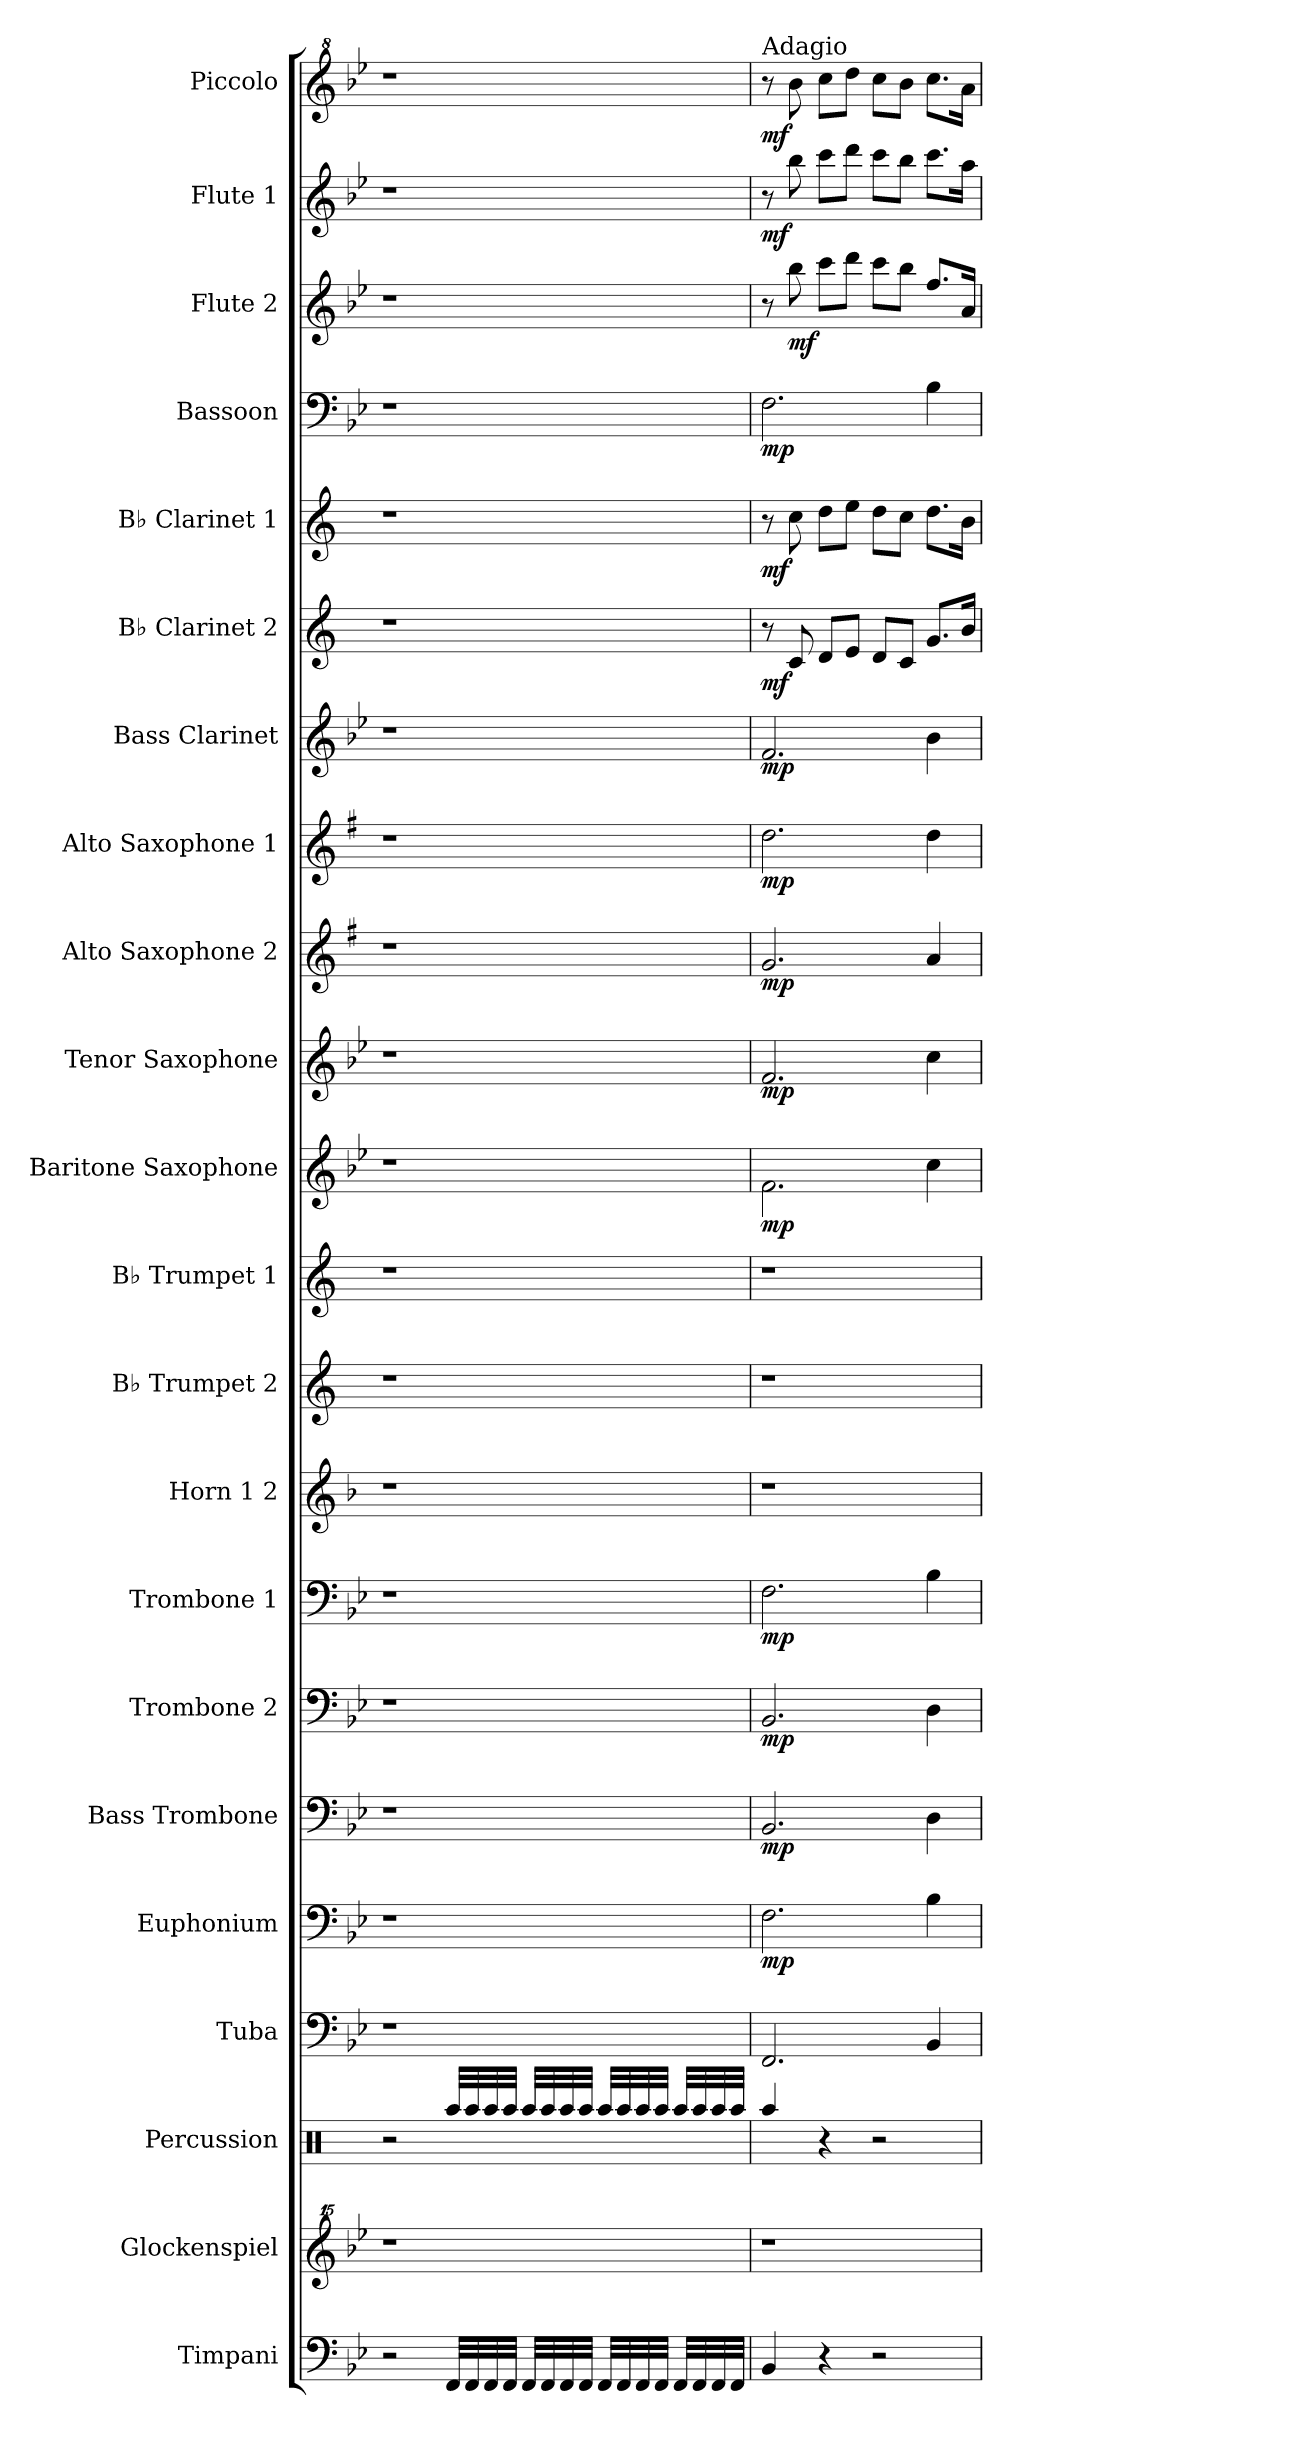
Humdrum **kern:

**kern	**kern	**kern	**kern	**kern	**dynam	**kern	**dynam	**kern	**dynam	**kern	**dynam	**kern	**kern	**kern	**kern	**dynam	**kern	**dynam	**kern	**dynam	**kern	**dynam	**kern	**dynam	**kern	**dynam	**kern	**dynam	**kern	**dynam	**kern	**dynam	**kern	**dynam	**kern	**dynam
*part22	*part21	*part20	*part19	*part18	*part18	*part17	*part17	*part16	*part16	*part15	*part15	*part14	*part13	*part12	*part11	*part11	*part10	*part10	*part9	*part9	*part8	*part8	*part7	*part7	*part6	*part6	*part5	*part5	*part4	*part4	*part3	*part3	*part2	*part2	*part1	*part1
*staff22	*staff21	*staff20	*staff19	*staff18	*staff18	*staff17	*staff17	*staff16	*staff16	*staff15	*staff15	*staff14	*staff13	*staff12	*staff11	*staff11	*staff10	*staff10	*staff9	*staff9	*staff8	*staff8	*staff7	*staff7	*staff6	*staff6	*staff5	*staff5	*staff4	*staff4	*staff3	*staff3	*staff2	*staff2	*staff1	*staff1
*I"Timpani	*I"Glockenspiel	*I"Percussion	*I"Tuba	*I"Euphonium	*	*I"Bass Trombone	*	*I"Trombone 2	*	*I"Trombone 1	*	*I"Horn 1 2	*I"B♭ Trumpet 2	*I"B♭ Trumpet 1	*I"Baritone Saxophone	*	*I"Tenor Saxophone	*	*I"Alto Saxophone 2	*	*I"Alto Saxophone 1	*	*I"Bass Clarinet	*	*I"B♭ Clarinet 2	*	*I"B♭ Clarinet 1	*	*I"Bassoon	*	*I"Flute 2	*	*I"Flute 1	*	*I"Piccolo	*
*I'Timp.	*I'Glk.	*I'Perc.	*I'Tu.	*I'Eu.	*	*I'B. Trb.	*	*I'Trb. 2	*	*I'Trb. 1	*	*I'Hn. 1 2	*I'Tpt. 2	*I'Tpt. 1	*I'Bar. Sax.	*	*I'T. Sax.	*	*I'A. Sax. 2	*	*I'A. Sax. 1	*	*I'B. Cl.	*	*I'B♭ Cl. 2	*	*I'B♭ Cl. 1	*	*I'Bsn.	*	*I'Fl. 2	*	*I'Fl. 1	*	*I'Picc.	*
*clefF4	*clefG^^2	*clefX	*clefF4	*clefF4	*	*clefF4	*	*clefF4	*	*clefF4	*	*clefG2	*clefG2	*clefG2	*clefG2	*	*clefG2	*	*clefG2	*	*clefG2	*	*clefG2	*	*clefG2	*	*clefG2	*	*clefF4	*	*clefG2	*	*clefG2	*	*clefG^2	*
*	*	*	*	*	*	*	*	*	*	*	*	*ITrd4c7	*ITrd1c2	*ITrd1c2	*ITrd12c21	*	*ITrd8c14	*	*ITrd5c9	*	*ITrd5c9	*	*ITrd8c14	*	*ITrd1c2	*	*ITrd1c2	*	*	*	*	*	*	*	*ITrd-7c-12	*
*k[b-e-]	*k[b-e-]	*k[]	*k[b-e-]	*k[b-e-]	*	*k[b-e-]	*	*k[b-e-]	*	*k[b-e-]	*	*k[b-e-]	*k[b-e-]	*k[b-e-]	*k[b-e-]	*	*k[b-e-]	*	*k[b-e-]	*	*k[b-e-]	*	*k[b-e-]	*	*k[b-e-]	*	*k[b-e-]	*	*k[b-e-]	*	*k[b-e-]	*	*k[b-e-]	*	*k[b-e-]	*
*B-:	*B-:	*C:	*B-:	*B-:	*	*B-:	*	*B-:	*	*B-:	*	*B-:	*B-:	*B-:	*B-:	*	*B-:	*	*B-:	*	*B-:	*	*B-:	*	*B-:	*	*B-:	*	*B-:	*	*B-:	*	*B-:	*	*B-:	*
=1	=1	=1	=1	=1	=1	=1	=1	=1	=1	=1	=1	=1	=1	=1	=1	=1	=1	=1	=1	=1	=1	=1	=1	=1	=1	=1	=1	=1	=1	=1	=1	=1	=1	=1	=1	=1
2r	1r	2r	1r	1r	.	1r	.	1r	.	1r	.	1r	1r	1r	1r	.	1r	.	1r	.	1r	.	1r	.	1r	.	1r	.	1r	.	1r	.	1r	.	1r	.
32FF/LLL	.	32Raa/LLL	.	.	.	.	.	.	.	.	.	.	.	.	.	.	.	.	.	.	.	.	.	.	.	.	.	.	.	.	.	.	.	.	.	.
32FF/	.	32Raa/	.	.	.	.	.	.	.	.	.	.	.	.	.	.	.	.	.	.	.	.	.	.	.	.	.	.	.	.	.	.	.	.	.	.
32FF/	.	32Raa/	.	.	.	.	.	.	.	.	.	.	.	.	.	.	.	.	.	.	.	.	.	.	.	.	.	.	.	.	.	.	.	.	.	.
32FF/JJJ	.	32Raa/JJJ	.	.	.	.	.	.	.	.	.	.	.	.	.	.	.	.	.	.	.	.	.	.	.	.	.	.	.	.	.	.	.	.	.	.
32FF/LLL	.	32Raa/LLL	.	.	.	.	.	.	.	.	.	.	.	.	.	.	.	.	.	.	.	.	.	.	.	.	.	.	.	.	.	.	.	.	.	.
32FF/	.	32Raa/	.	.	.	.	.	.	.	.	.	.	.	.	.	.	.	.	.	.	.	.	.	.	.	.	.	.	.	.	.	.	.	.	.	.
32FF/	.	32Raa/	.	.	.	.	.	.	.	.	.	.	.	.	.	.	.	.	.	.	.	.	.	.	.	.	.	.	.	.	.	.	.	.	.	.
32FF/JJJ	.	32Raa/JJJ	.	.	.	.	.	.	.	.	.	.	.	.	.	.	.	.	.	.	.	.	.	.	.	.	.	.	.	.	.	.	.	.	.	.
32FF/LLL	.	32Raa/LLL	.	.	.	.	.	.	.	.	.	.	.	.	.	.	.	.	.	.	.	.	.	.	.	.	.	.	.	.	.	.	.	.	.	.
32FF/	.	32Raa/	.	.	.	.	.	.	.	.	.	.	.	.	.	.	.	.	.	.	.	.	.	.	.	.	.	.	.	.	.	.	.	.	.	.
32FF/	.	32Raa/	.	.	.	.	.	.	.	.	.	.	.	.	.	.	.	.	.	.	.	.	.	.	.	.	.	.	.	.	.	.	.	.	.	.
32FF/JJJ	.	32Raa/JJJ	.	.	.	.	.	.	.	.	.	.	.	.	.	.	.	.	.	.	.	.	.	.	.	.	.	.	.	.	.	.	.	.	.	.
32FF/LLL	.	32Raa/LLL	.	.	.	.	.	.	.	.	.	.	.	.	.	.	.	.	.	.	.	.	.	.	.	.	.	.	.	.	.	.	.	.	.	.
32FF/	.	32Raa/	.	.	.	.	.	.	.	.	.	.	.	.	.	.	.	.	.	.	.	.	.	.	.	.	.	.	.	.	.	.	.	.	.	.
32FF/	.	32Raa/	.	.	.	.	.	.	.	.	.	.	.	.	.	.	.	.	.	.	.	.	.	.	.	.	.	.	.	.	.	.	.	.	.	.
32FF/JJJ	.	32Raa/JJJ	.	.	.	.	.	.	.	.	.	.	.	.	.	.	.	.	.	.	.	.	.	.	.	.	.	.	.	.	.	.	.	.	.	.
=2	=2	=2	=2	=2	=2	=2	=2	=2	=2	=2	=2	=2	=2	=2	=2	=2	=2	=2	=2	=2	=2	=2	=2	=2	=2	=2	=2	=2	=2	=2	=2	=2	=2	=2	=2	=2
!	!	!	!	!	!	!	!	!	!	!	!	!	!	!	!	!	!	!	!	!	!	!	!	!	!	!	!	!	!	!	!	!	!	!	!LO:TX:a:t=Adagio	!
!	!	!	!	!	!LO:DY:b	!	!LO:DY:b	!	!LO:DY:b	!	!LO:DY:b	!	!	!	!	!LO:DY:b	!	!LO:DY:b	!	!LO:DY:b	!	!LO:DY:b	!	!LO:DY:b	!	!LO:DY:b	!	!LO:DY:b	!	!LO:DY:b	!	!	!	!LO:DY:b	!	!LO:DY:b
4BB-/	1r	4Raa/	2.FF/	2.F\	mp	2.BB-/	mp	2.BB-/	mp	2.F\	mp	1r	1r	1r	2.F\	mp	2.F/	mp	2.B-/	mp	2.f\	mp	2.F/	mp	8r	mf	8r	mf	2.F\	mp	8r	.	8r	mf	8r	mf
!	!	!	!	!	!	!	!	!	!	!	!	!	!	!	!	!	!	!	!	!	!	!	!	!	!	!	!	!	!	!	!	!LO:DY:b	!	!	!	!
.	.	.	.	.	.	.	.	.	.	.	.	.	.	.	.	.	.	.	.	.	.	.	.	.	8B-/	.	8b-\	.	.	.	8bb-\	mf	8bb-\	.	8bbb-\	.
4r	.	4r	.	.	.	.	.	.	.	.	.	.	.	.	.	.	.	.	.	.	.	.	.	.	8c/L	.	8cc\L	.	.	.	8ccc\L	.	8ccc\L	.	8cccc\L	.
.	.	.	.	.	.	.	.	.	.	.	.	.	.	.	.	.	.	.	.	.	.	.	.	.	8d/J	.	8dd\J	.	.	.	8ddd\J	.	8ddd\J	.	8dddd\J	.
2r	.	2r	.	.	.	.	.	.	.	.	.	.	.	.	.	.	.	.	.	.	.	.	.	.	8c/L	.	8cc\L	.	.	.	8ccc\L	.	8ccc\L	.	8cccc\L	.
.	.	.	.	.	.	.	.	.	.	.	.	.	.	.	.	.	.	.	.	.	.	.	.	.	8B-/J	.	8b-\J	.	.	.	8bb-\J	.	8bb-\J	.	8bbb-\J	.
.	.	.	4BB-/	4B-\	.	4D\	.	4D\	.	4B-\	.	.	.	.	4c\	.	4c\	.	4c/	.	4f\	.	4B-\	.	8.f/L	.	8.cc\L	.	4B-\	.	8.ff/L	.	8.ccc\L	.	8.cccc\L	.
.	.	.	.	.	.	.	.	.	.	.	.	.	.	.	.	.	.	.	.	.	.	.	.	.	16a/Jk	.	16a\Jk	.	.	.	16a/Jk	.	16aa\Jk	.	16aaa\Jk	.
=	=	=	=	=	=	=	=	=	=	=	=	=	=	=	=	=	=	=	=	=	=	=	=	=	=	=	=	=	=	=	=	=	=	=	=	=
*-	*-	*-	*-	*-	*-	*-	*-	*-	*-	*-	*-	*-	*-	*-	*-	*-	*-	*-	*-	*-	*-	*-	*-	*-	*-	*-	*-	*-	*-	*-	*-	*-	*-	*-	*-	*-
